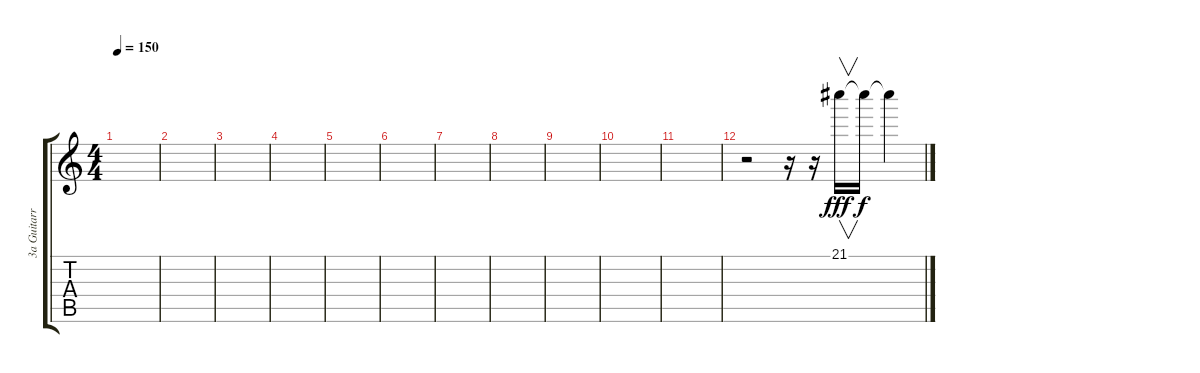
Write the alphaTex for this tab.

\track ("3a Guitarra/Solo Mariutti" "3a Guitarr") {instrument distortionguitar}
\staff {score tabs}
\tuning (E4 B3 G3 D3 A2 E2) {hide}
\ts (4 4)
\tempo 150
\clef g2
\ks c
|
|
|
|
|
|
|
|
|
|
|
r.2{volume 16} r.16 r.16 21.1.16{v dy fff} 21.1{t}.16{dy f} 21.1{t}.4
